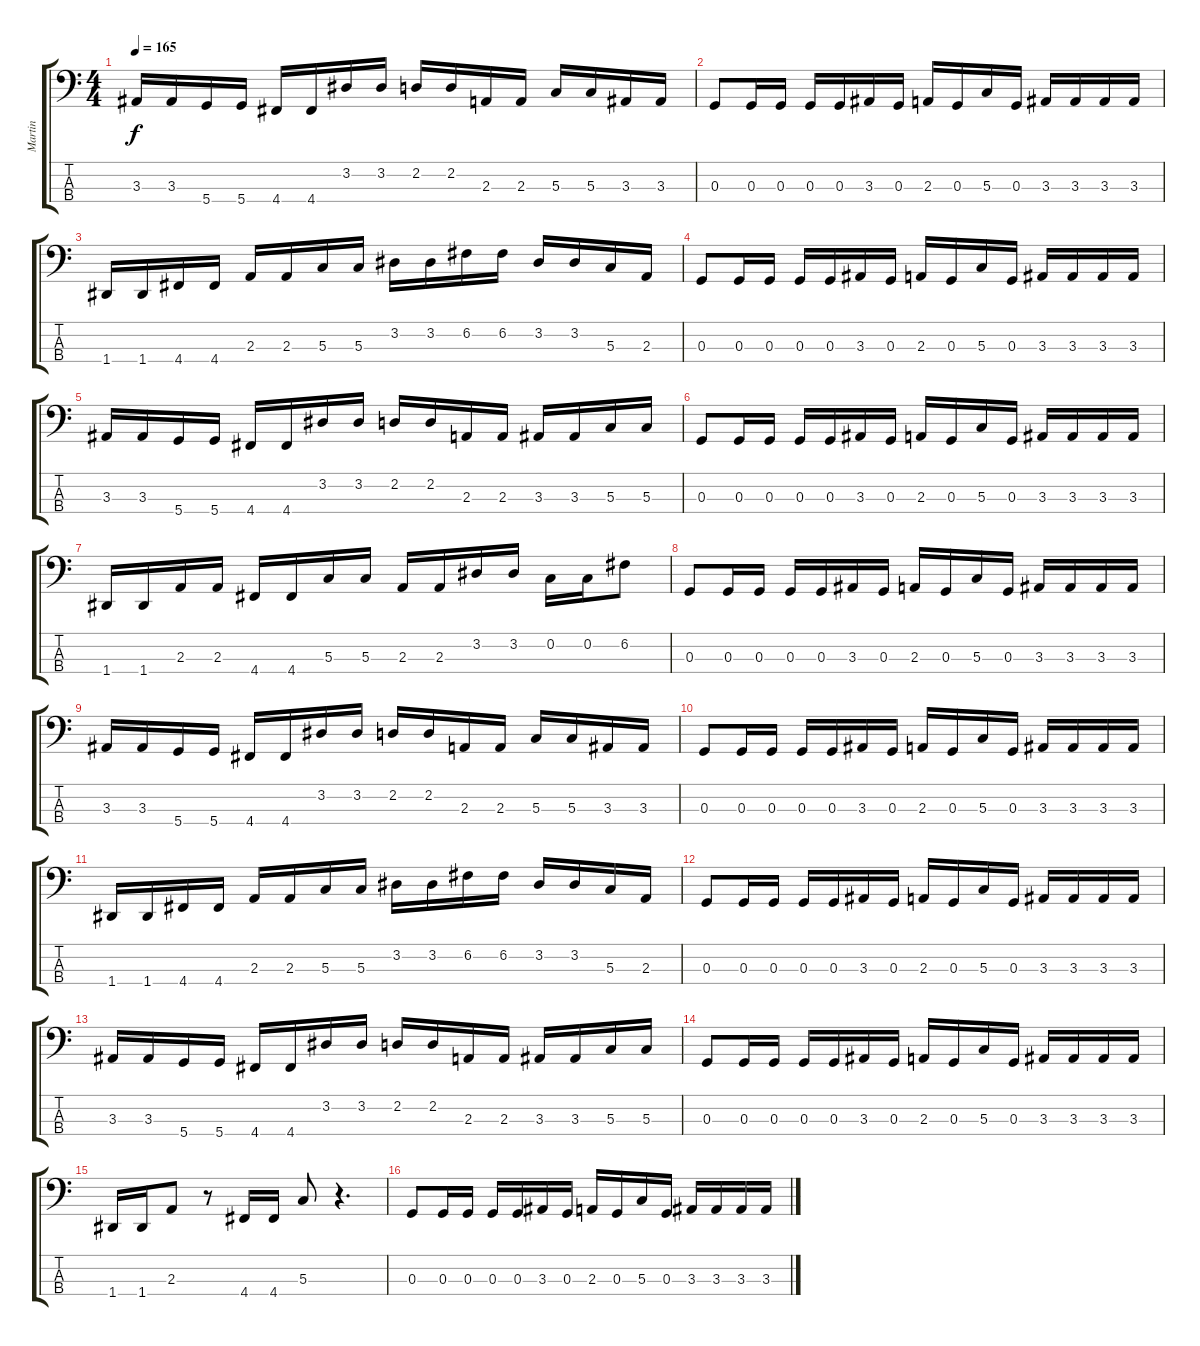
\track ("Martin" "Martin") {instrument electricbasspick}
\staff {score tabs}
\tuning (F2 C2 G1 D1) {hide}
\ts (4 4)
\tempo 165
\clef f4
\ks c
3.3.16{dy f} 3.3.16 5.4.16 5.4.16 4.4.16 4.4.16 3.2.16 3.2.16 2.2.16 2.2.16 2.3.16 2.3.16 5.3.16 5.3.16 3.3.16 3.3.16 |
0.3.8 0.3.16 0.3.16 0.3.16 0.3.16 3.3.16 0.3.16 2.3.16 0.3.16 5.3.16 0.3.16 3.3.16 3.3.16 3.3.16 3.3.16 |
1.4.16 1.4.16 4.4.16 4.4.16 2.3.16 2.3.16 5.3.16 5.3.16 3.2.16 3.2.16 6.2.16 6.2.16 3.2.16 3.2.16 5.3.16 2.3.16 |
0.3.8 0.3.16 0.3.16 0.3.16 0.3.16 3.3.16 0.3.16 2.3.16 0.3.16 5.3.16 0.3.16 3.3.16 3.3.16 3.3.16 3.3.16 |
3.3.16 3.3.16 5.4.16 5.4.16 4.4.16 4.4.16 3.2.16 3.2.16 2.2.16 2.2.16 2.3.16 2.3.16 3.3.16 3.3.16 5.3.16 5.3.16 |
0.3.8 0.3.16 0.3.16 0.3.16 0.3.16 3.3.16 0.3.16 2.3.16 0.3.16 5.3.16 0.3.16 3.3.16 3.3.16 3.3.16 3.3.16 |
1.4.16 1.4.16 2.3.16 2.3.16 4.4.16 4.4.16 5.3.16 5.3.16 2.3.16 2.3.16 3.2.16 3.2.16 0.2.16 0.2.16 6.2.8 |
0.3.8 0.3.16 0.3.16 0.3.16 0.3.16 3.3.16 0.3.16 2.3.16 0.3.16 5.3.16 0.3.16 3.3.16 3.3.16 3.3.16 3.3.16 |
3.3.16 3.3.16 5.4.16 5.4.16 4.4.16 4.4.16 3.2.16 3.2.16 2.2.16 2.2.16 2.3.16 2.3.16 5.3.16 5.3.16 3.3.16 3.3.16 |
0.3.8 0.3.16 0.3.16 0.3.16 0.3.16 3.3.16 0.3.16 2.3.16 0.3.16 5.3.16 0.3.16 3.3.16 3.3.16 3.3.16 3.3.16 |
1.4.16 1.4.16 4.4.16 4.4.16 2.3.16 2.3.16 5.3.16 5.3.16 3.2.16 3.2.16 6.2.16 6.2.16 3.2.16 3.2.16 5.3.16 2.3.16 |
0.3.8 0.3.16 0.3.16 0.3.16 0.3.16 3.3.16 0.3.16 2.3.16 0.3.16 5.3.16 0.3.16 3.3.16 3.3.16 3.3.16 3.3.16 |
3.3.16 3.3.16 5.4.16 5.4.16 4.4.16 4.4.16 3.2.16 3.2.16 2.2.16 2.2.16 2.3.16 2.3.16 3.3.16 3.3.16 5.3.16 5.3.16 |
0.3.8 0.3.16 0.3.16 0.3.16 0.3.16 3.3.16 0.3.16 2.3.16 0.3.16 5.3.16 0.3.16 3.3.16 3.3.16 3.3.16 3.3.16 |
1.4.16 1.4.16 2.3.8 r.8 4.4.16 4.4.16 5.3.8 r.4{d} |
0.3.8 0.3.16 0.3.16 0.3.16 0.3.16 3.3.16 0.3.16 2.3.16 0.3.16 5.3.16 0.3.16 3.3.16 3.3.16 3.3.16 3.3.16
